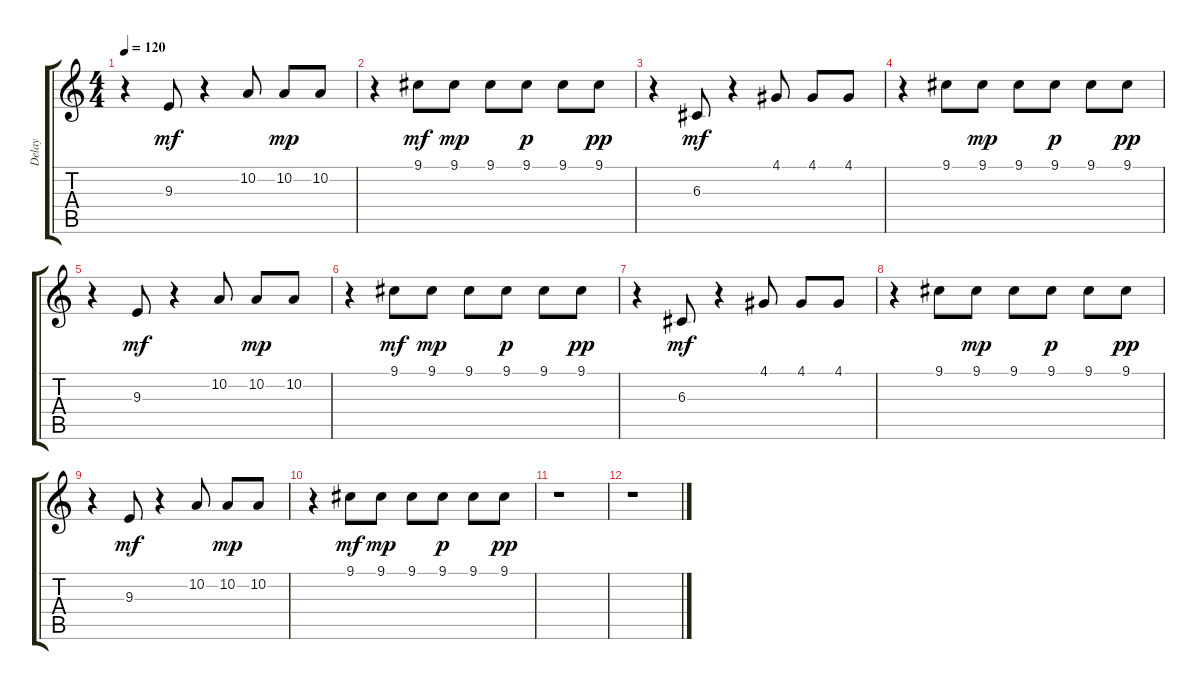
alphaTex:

\track ("Delay" "Delay") {instrument fx5brightness}
\staff {score tabs}
\tuning (E4 B3 G3 D3 A2 E2) {hide}
\ts (4 4)
\tempo 120
\clef g2
\ks c
r.4{dy pp} 9.3.8{dy mf} r.4 10.2.8 10.2.8{dy mp} 10.2.8 |
r.4 9.1.8{dy mf} 9.1.8{dy mp} 9.1.8 9.1.8{dy p} 9.1.8 9.1.8{dy pp} |
r.4 6.3.8{dy mf} r.4 4.1.8 4.1.8 4.1.8 |
r.4 9.1.8 9.1.8{dy mp} 9.1.8 9.1.8{dy p} 9.1.8 9.1.8{dy pp} |
r.4 9.3.8{dy mf} r.4 10.2.8 10.2.8{dy mp} 10.2.8 |
r.4 9.1.8{dy mf} 9.1.8{dy mp} 9.1.8 9.1.8{dy p} 9.1.8 9.1.8{dy pp} |
r.4 6.3.8{dy mf} r.4 4.1.8 4.1.8 4.1.8 |
r.4 9.1.8 9.1.8{dy mp} 9.1.8 9.1.8{dy p} 9.1.8 9.1.8{dy pp} |
r.4 9.3.8{dy mf} r.4 10.2.8 10.2.8{dy mp} 10.2.8 |
r.4 9.1.8{dy mf} 9.1.8{dy mp} 9.1.8 9.1.8{dy p} 9.1.8 9.1.8{dy pp} |
r.1 |
r.1
